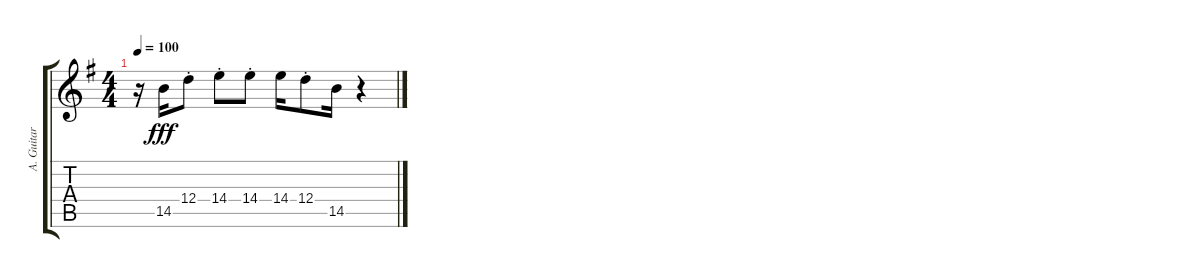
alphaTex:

\track ("A. Guitar I" "A. Guitar ") {instrument acousticguitarsteel}
\staff {score tabs}
\tuning (E4 B3 G3 D3 A2 E2) {hide}
\ts (4 4)
\tempo 100
\clef g2
\ks g
r.16{dy fff} 14.5.16 12.4{st}.8 14.4{st}.8 14.4{st}.8 14.4.16 12.4{st}.8 14.5.16 r.4
